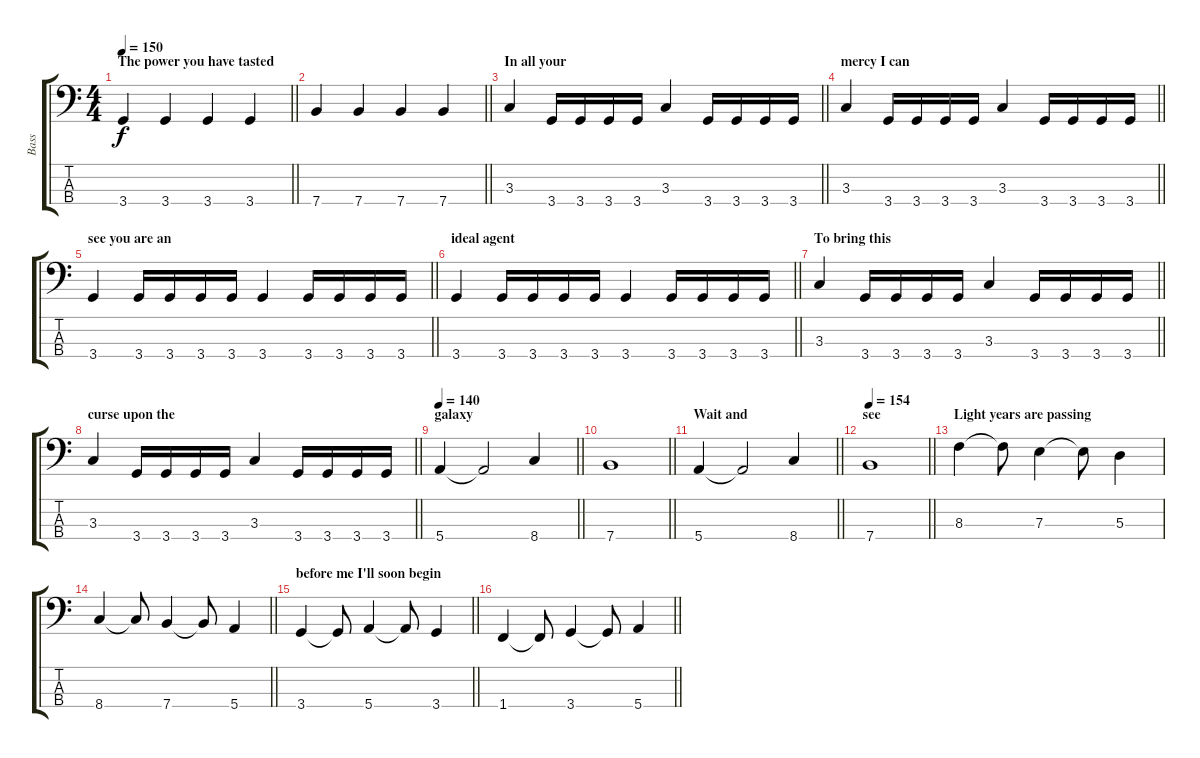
\track ("Bass" "Bass") {instrument electricbasspick}
\staff {score tabs}
\tuning (G2 D2 A1 E1) {hide}
\ts (4 4)
\section ("" "The power you have tasted")
\tempo 150
\clef f4
\barLineRight lightlight
\ks c
3.4.4{dy f} 3.4.4 3.4.4 3.4.4 |
\barLineRight lightlight
7.4.4 7.4.4 7.4.4 7.4.4 |
\section ("" "In all your")
\barLineRight lightlight
3.3.4 3.4.16 3.4.16 3.4.16 3.4.16 3.3.4 3.4.16 3.4.16 3.4.16 3.4.16 |
\section ("" "mercy I can")
\barLineRight lightlight
3.3.4 3.4.16 3.4.16 3.4.16 3.4.16 3.3.4 3.4.16 3.4.16 3.4.16 3.4.16 |
\section ("" "see you are an ")
\barLineRight lightlight
3.4.4 3.4.16 3.4.16 3.4.16 3.4.16 3.4.4 3.4.16 3.4.16 3.4.16 3.4.16 |
\section ("" "ideal agent")
\barLineRight lightlight
3.4.4 3.4.16 3.4.16 3.4.16 3.4.16 3.4.4 3.4.16 3.4.16 3.4.16 3.4.16 |
\section ("" "To bring this")
\barLineRight lightlight
3.3.4 3.4.16 3.4.16 3.4.16 3.4.16 3.3.4 3.4.16 3.4.16 3.4.16 3.4.16 |
\section ("" "curse upon the")
\barLineRight lightlight
3.3.4 3.4.16 3.4.16 3.4.16 3.4.16 3.3.4 3.4.16 3.4.16 3.4.16 3.4.16 |
\section ("" "galaxy")
\tempo 140
\barLineRight lightlight
5.4.4 5.4{t}.2 8.4.4 |
\barLineRight lightlight
7.4.1 |
\section ("" "Wait and ")
\barLineRight lightlight
5.4.4 5.4{t}.2 8.4.4 |
\section ("" "see")
\tempo 154
\barLineRight lightlight
7.4.1 |
\section ("" "Light years are passing ")
8.3.4 8.3{t}.8 7.3.4 7.3{t}.8 5.3.4 |
\barLineRight lightlight
8.4.4 8.4{t}.8 7.4.4 7.4{t}.8 5.4.4 |
\section ("" "before me I'll soon begin")
\barLineRight lightlight
3.4.4 3.4{t}.8 5.4.4 5.4{t}.8 3.4.4 |
\barLineRight lightlight
1.4.4 1.4{t}.8 3.4.4 3.4{t}.8 5.4.4
